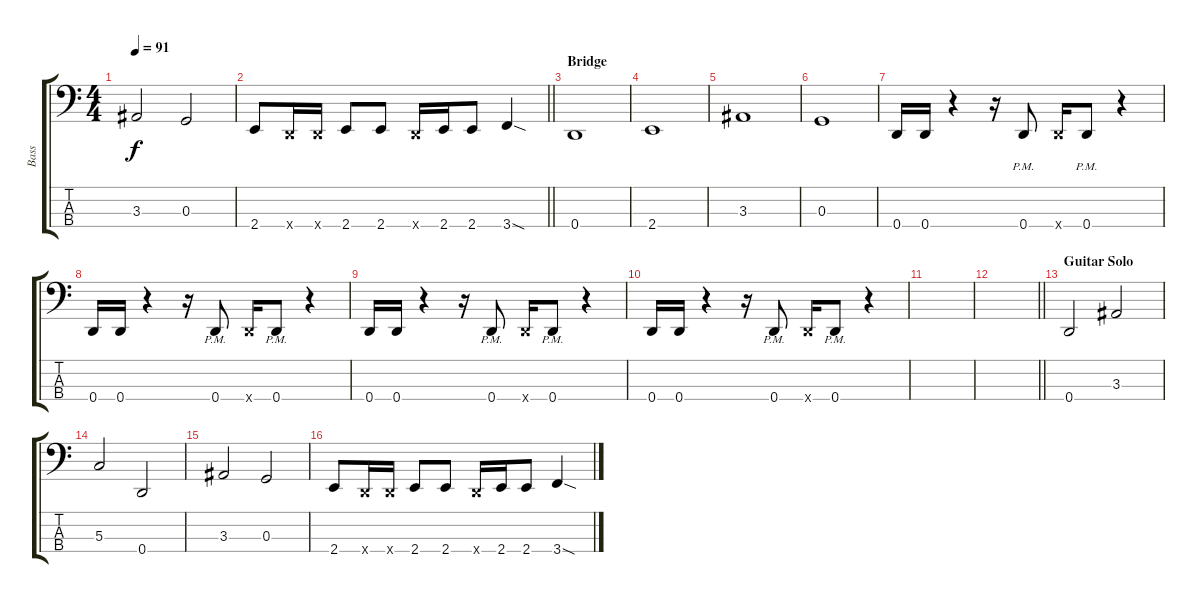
\track ("Bass" "Bass") {instrument electricbassfinger}
\staff {score tabs}
\tuning (F2 C2 G1 D1) {hide}
\ts (4 4)
\tempo 91
\clef f4
\ks c
3.3.2{dy f} 0.3.2 |
\barLineRight lightlight
2.4.8 0.4{x}.16 0.4{x}.16 2.4.8 2.4.8 0.4{x}.16 2.4.16 2.4.8 3.4{sod}.4 |
\section ("" "Bridge")
0.4.1 |
2.4.1 |
3.3.1 |
0.3.1 |
0.4.16 0.4.16 r.4 r.16 0.4{pm}.8 0.4{x}.16 0.4{pm}.8 r.4 |
0.4.16 0.4.16 r.4 r.16 0.4{pm}.8 0.4{x}.16 0.4{pm}.8 r.4 |
0.4.16 0.4.16 r.4 r.16 0.4{pm}.8 0.4{x}.16 0.4{pm}.8 r.4 |
0.4.16 0.4.16 r.4 r.16 0.4{pm}.8 0.4{x}.16 0.4{pm}.8 r.4 |
|
\barLineRight lightlight
|
\section ("" "Guitar Solo")
0.4.2 3.3.2 |
5.3.2 0.4.2 |
3.3.2 0.3.2 |
2.4.8 0.4{x}.16 0.4{x}.16 2.4.8 2.4.8 0.4{x}.16 2.4.16 2.4.8 3.4{sod}.4
